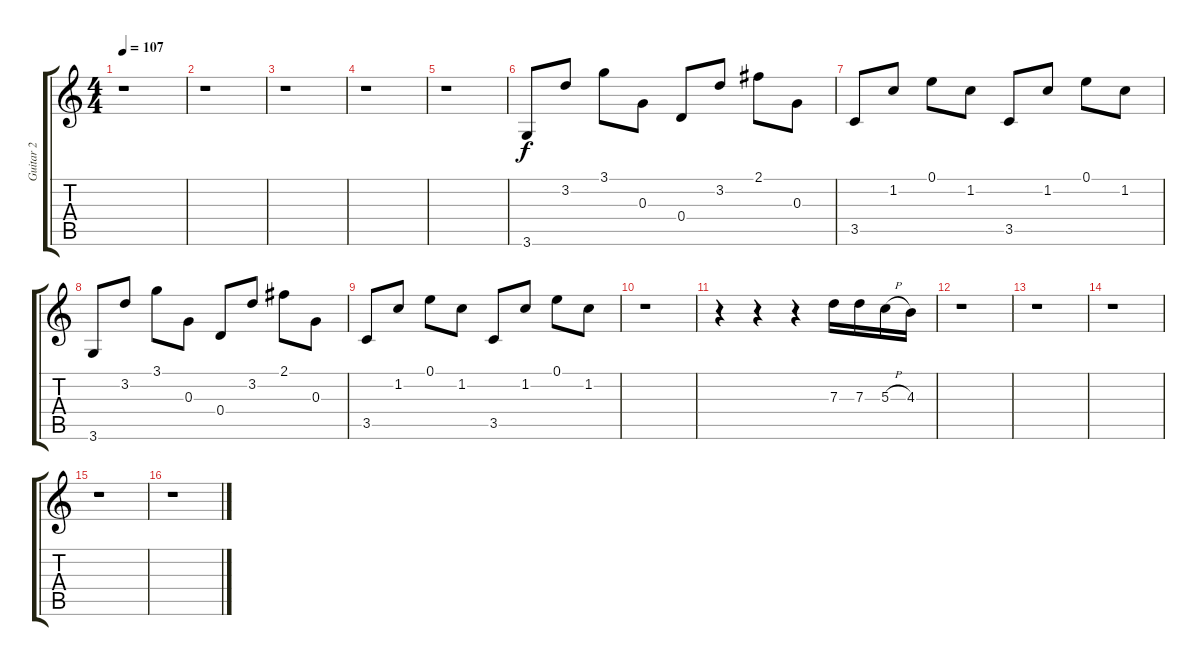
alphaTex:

\track ("Guitar 2" "Guitar 2") {instrument distortionguitar}
\staff {score tabs}
\tuning (E4 B3 G3 D3 A2 E2) {hide}
\ts (4 4)
\tempo 107
\clef g2
\ks c
r.1{dy f} |
r.1 |
r.1 |
r.1 |
r.1 |
3.6.8{volume 7 instrument pad1newage} 3.2.8 3.1.8 0.3.8 0.4.8 3.2.8 2.1.8 0.3.8 |
3.5.8 1.2.8 0.1.8 1.2.8 3.5.8 1.2.8 0.1.8 1.2.8 |
3.6.8 3.2.8 3.1.8 0.3.8 0.4.8 3.2.8 2.1.8 0.3.8 |
3.5.8 1.2.8 0.1.8 1.2.8 3.5.8 1.2.8 0.1.8 1.2.8 |
r.1{volume 12 instrument distortionguitar} |
r.4 r.4 r.4 7.3.16 7.3.16 5.3{h}.16 4.3.16 |
r.1 |
r.1 |
r.1 |
r.1 |
r.1
